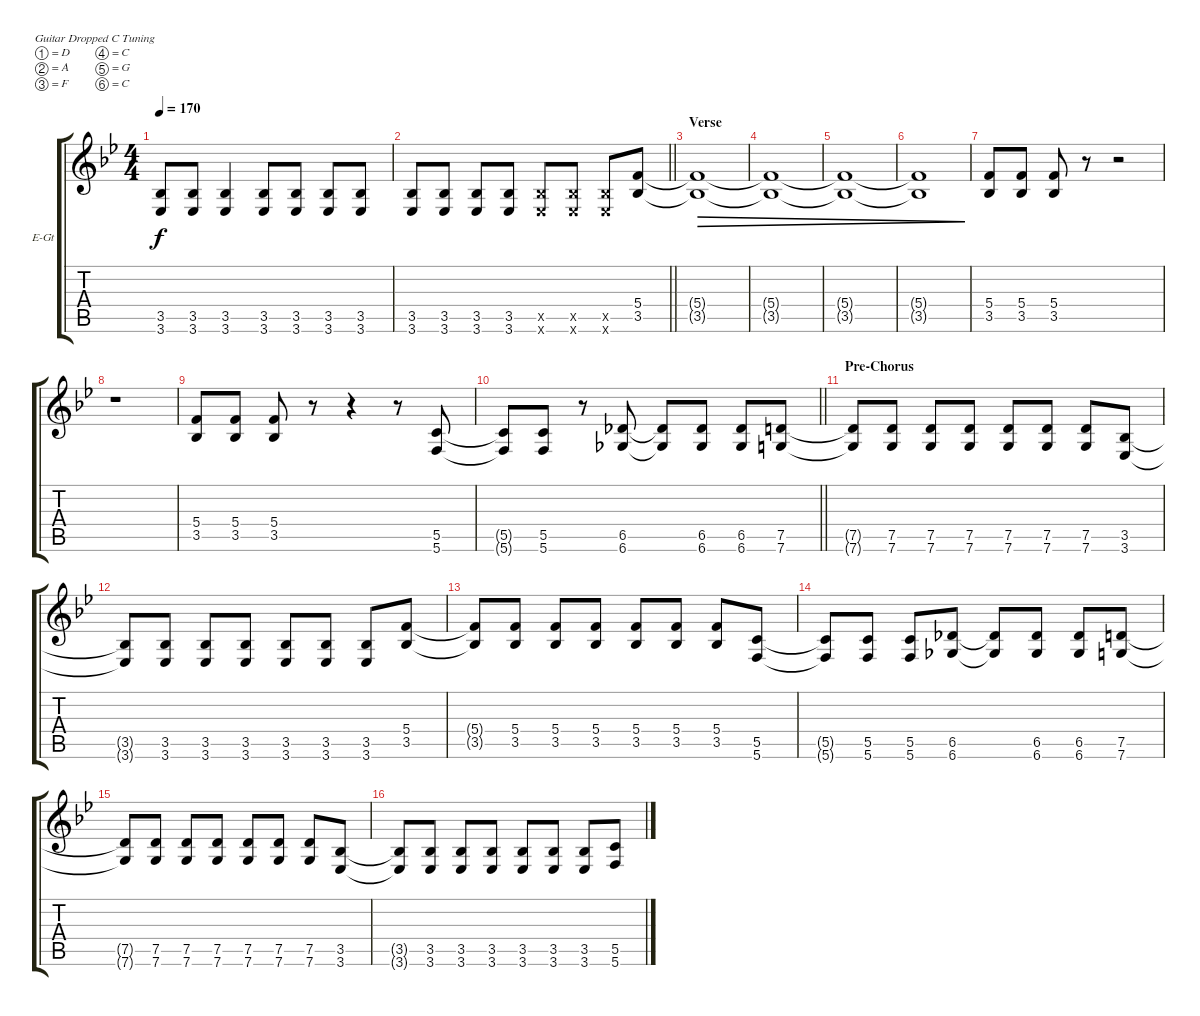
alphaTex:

\defaultSystemsLayout 4
\bracketExtendMode groupsimilarinstruments
\firstSystemTrackNameOrientation horizontal
\otherSystemsTrackNameOrientation horizontal
\track ("Guitar 1" "E-Gt") {instrument distortionguitar}
\staff {score tabs}
\tuning (D4 A3 F3 C3 G2 C2)
\ts (4 4)
\tempo 170
\clef g2
\ks bb
(3.5{t} 3.6{t}).8{dy f} (3.5 3.6).8 (3.5 3.6).4 (3.5 3.6).8 (3.5 3.6).8 (3.5 3.6).8 (3.5 3.6).8 |
\barLineRight lightlight
(3.5 3.6).8 (3.5 3.6).8 (3.5 3.6).8 (3.5 3.6).8 (3.5{x} 3.6{x}).8 (3.5{x} 3.6{x}).8 (3.5{x} 3.6{x}).8 (3.5 5.4).8 |
\section ("" "Verse")
(3.5{t} 5.4{t}).1{dec} |
(3.5{t} 5.4{t}).1{dec} |
(3.5{t} 5.4{t}).1{dec} |
(3.5{t} 5.4{t}).1{dec} |
(3.5 5.4).8 (3.5 5.4).8 (3.5 5.4).8 r.8 r.2 |
r.1 |
(3.5 5.4).8 (3.5 5.4).8 (3.5 5.4).8 r.8 r.4 r.8 (5.6 5.5).8 |
\barLineRight lightlight
(5.6{t} 5.5{t}).8 (5.6 5.5).8 r.8 (6.6 6.5).8 (6.6{t} 6.5{t}).8 (6.6 6.5).8 (6.6 6.5).8 (7.6 7.5).8 |
\section ("" "Pre-Chorus")
(7.5{t} 7.6{t}).8 (7.5 7.6).8 (7.5 7.6).8 (7.5 7.6).8 (7.5 7.6).8 (7.5 7.6).8 (7.5 7.6).8 (3.5 3.6).8 |
(3.5{t} 3.6{t}).8 (3.5 3.6).8 (3.5 3.6).8 (3.5 3.6).8 (3.5 3.6).8 (3.5 3.6).8 (3.5 3.6).8 (3.5 5.4).8 |
(3.5{t} 5.4{t}).8 (3.5 5.4).8 (3.5 5.4).8 (3.5 5.4).8 (3.5 5.4).8 (3.5 5.4).8 (3.5 5.4).8 (5.5 5.6).8 |
(5.6{t} 5.5{t}).8 (5.6 5.5).8 (5.6 5.5).8 (6.6 6.5).8 (6.6{t} 6.5{t}).8 (6.6 6.5).8 (6.6 6.5).8 (7.6 7.5).8 |
(7.5{t} 7.6{t}).8 (7.5 7.6).8 (7.5 7.6).8 (7.5 7.6).8 (7.5 7.6).8 (7.5 7.6).8 (7.5 7.6).8 (3.5 3.6).8 |
(3.5{t} 3.6{t}).8 (3.5 3.6).8 (3.5 3.6).8 (3.5 3.6).8 (3.5 3.6).8 (3.5 3.6).8 (3.5 3.6).8 (5.5 5.6).8
